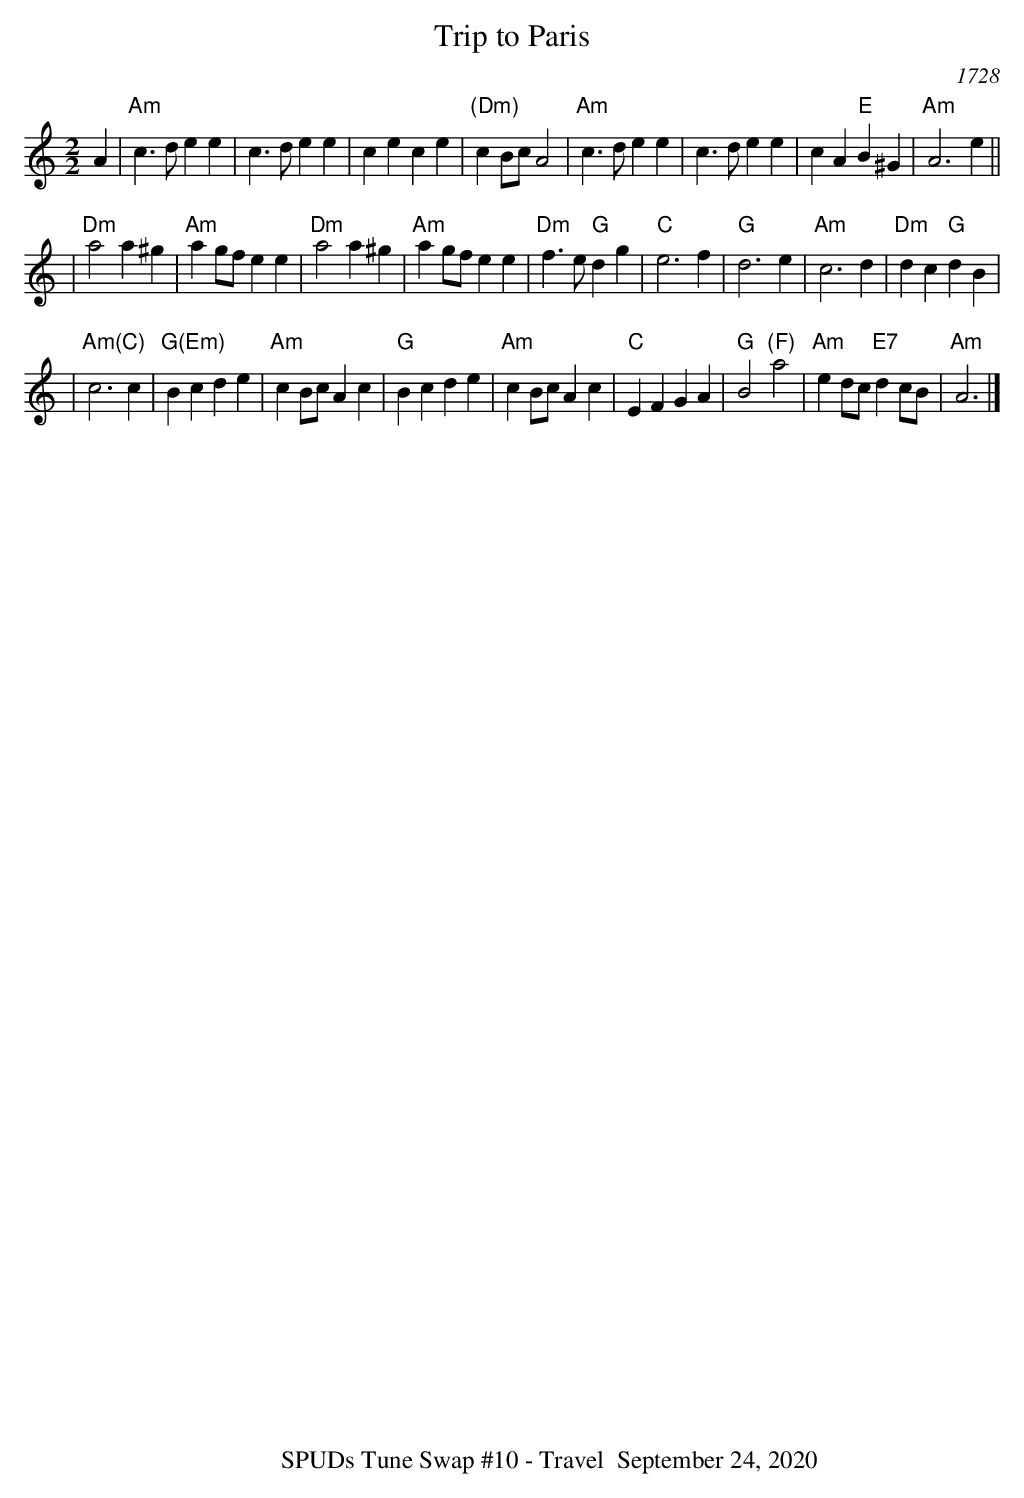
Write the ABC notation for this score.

X:1
T:Trip to Paris
O:1728
M:2/2
L:1/4
K:Am
A | "Am"c>d ee | c>d ee | ce ce |"(Dm)" cB/2c/2 A2 |\
"Am" c>d ee | c>d ee | cA "E"B^G | "Am"A3 e ||
| "Dm"a2 a^g | "Am"ag/2f/2 ee | "Dm"a2 a^g | "Am"ag/2f/2 ee |\
 "Dm"f>e "G"dg | "C"e3 f | "G"d3 e | "Am"c3 d | "Dm"dc "G"dB |
| "Am(C)"c3 c | "G(Em)"Bc de | "Am"cB/2c/2 Ac | "G"Bc de |\
 "Am"cB/2c/2 Ac | "C"EF GA | "G"B2 "(F)"a2 | "Am"ed/2c/2 "E7"dc/2B/2 | "Am"A3 |]
